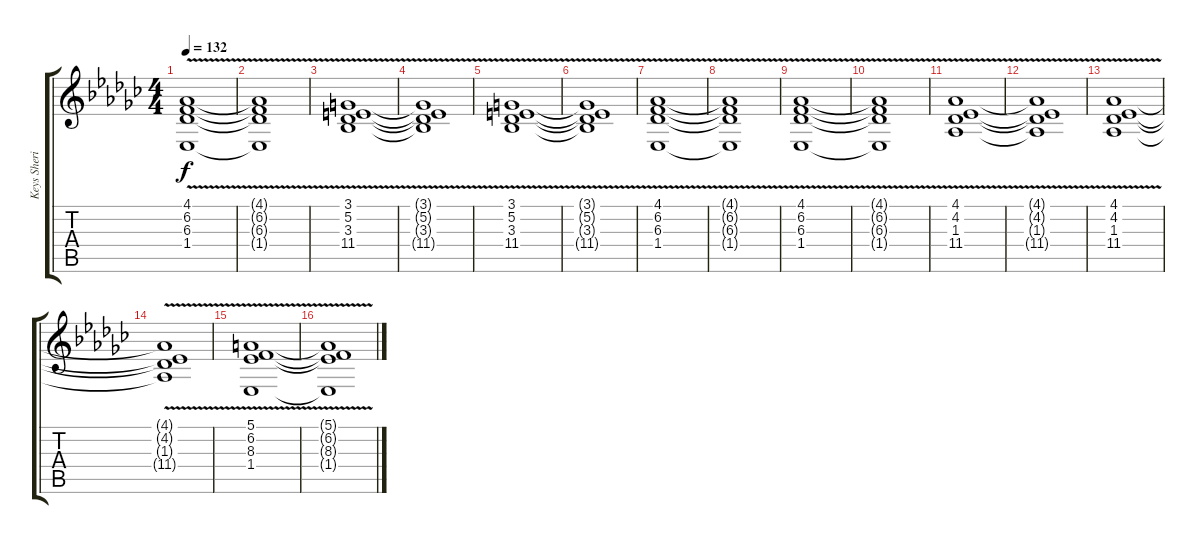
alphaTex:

\track ("Keys Sheridan" "Keys Sheri") {instrument stringensemble1}
\staff {score tabs}
\tuning (E4 B3 G3 D3 A2 E2) {hide}
\ts (4 4)
\tempo 132
\clef g2
\ks gb
(4.1 6.2 6.3{v} 1.4).1{dy f} |
(4.1{t} 6.2{t} 6.3{t} 1.4{t}).1 |
(3.1 5.2 3.3{v} 11.4).1 |
(3.1{t} 5.2{t} 3.3{t} 11.4{t}).1 |
(3.1 5.2 3.3 11.4{v}).1 |
(3.1{t} 5.2{t} 3.3{t} 11.4{t}).1 |
(4.1 6.2 6.3{v} 1.4).1 |
(4.1{t} 6.2{t} 6.3{t} 1.4{t}).1 |
(4.1 6.2 6.3{v} 1.4).1 |
(4.1{t} 6.2{t} 6.3{t} 1.4{t}).1 |
(4.1{v} 4.2 1.3 11.4).1 |
(4.1{t} 4.2{t} 1.3{t} 11.4{t}).1 |
(4.1 4.2{v} 1.3 11.4).1 |
(4.1{t} 4.2{t} 1.3{t} 11.4{t}).1 |
(5.1 6.2{v} 8.3 1.4).1 |
(5.1{t} 6.2{t} 8.3{t} 1.4{t}).1
